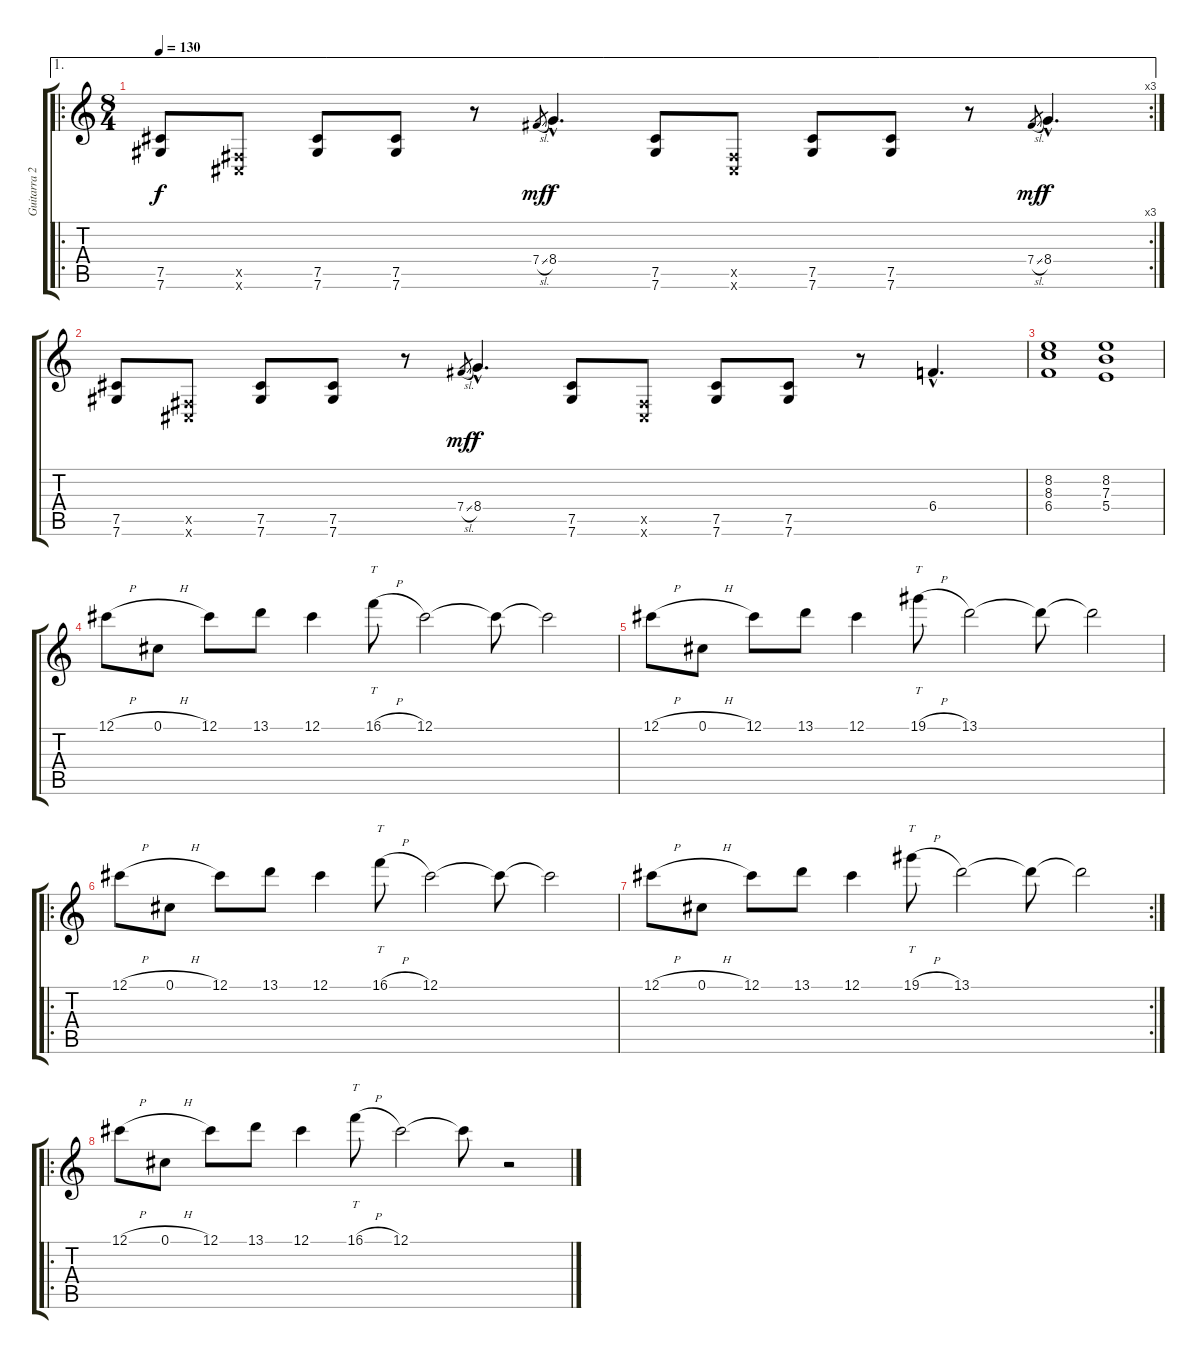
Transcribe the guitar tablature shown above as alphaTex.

\track ("Guitarra 2" "Guitarra 2") {instrument distortionguitar}
\staff {score tabs}
\tuning (Db4 Ab3 E3 B2 Gb2 Db2) {hide}
\ae 1
\ro
\rc 3
\ts (8 4)
\tempo 130
\clef g2
\ks c
(7.5 7.6).8{dy f volume 11} (0.5{x} 0.6{x}).8 (7.5 7.6).8 (7.5 7.6).8 r.8 7.4{sl}.8{gr dy mf} 8.4{hac}.4{d dy f} (7.5 7.6).8 (0.5{x} 0.6{x}).8 (7.5 7.6).8 (7.5 7.6).8 r.8 7.4{sl}.8{gr dy mf} 8.4{hac}.4{d dy f} |
(7.5 7.6).8{volume 11} (0.5{x} 0.6{x}).8 (7.5 7.6).8 (7.5 7.6).8 r.8 7.4{sl}.8{gr dy mf} 8.4{hac}.4{d dy f} (7.5 7.6).8 (0.5{x} 0.6{x}).8 (7.5 7.6).8 (7.5 7.6).8 r.8 6.4{hac}.4{d} |
(8.2 8.3 6.4).1 (8.2 7.3 5.4).1 |
12.1{h}.8 0.1{h}.8 12.1.8 13.1.8 12.1.4 16.1{h}.8{tt} 12.1.2 12.1{t}.8 12.1{t}.2 |
12.1{h}.8 0.1{h}.8 12.1.8 13.1.8 12.1.4 19.1{h}.8{tt} 13.1.2 13.1{t}.8 13.1{t}.2 |
\ro
12.1{h}.8 0.1{h}.8 12.1.8 13.1.8 12.1.4 16.1{h}.8{tt} 12.1.2 12.1{t}.8 12.1{t}.2 |
\rc 2
12.1{h}.8 0.1{h}.8 12.1.8 13.1.8 12.1.4 19.1{h}.8{tt} 13.1.2 13.1{t}.8 13.1{t}.2 |
\ro
12.1{h}.8 0.1{h}.8 12.1.8 13.1.8 12.1.4 16.1{h}.8{tt} 12.1.2 12.1{t}.8 r.2
